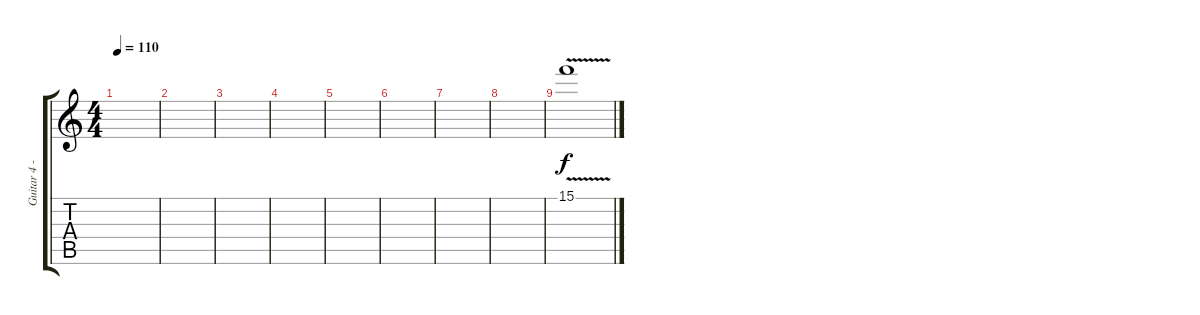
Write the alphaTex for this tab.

\track ("Guitar 4 - Harmonies" "Guitar 4 -") {instrument distortionguitar}
\staff {score tabs}
\tuning (D4 A3 F3 C3 G2 D2) {hide}
\ts (4 4)
\tempo 110
\clef g2
\ks c
|
|
|
|
|
|
|
|
15.1{v}.1
